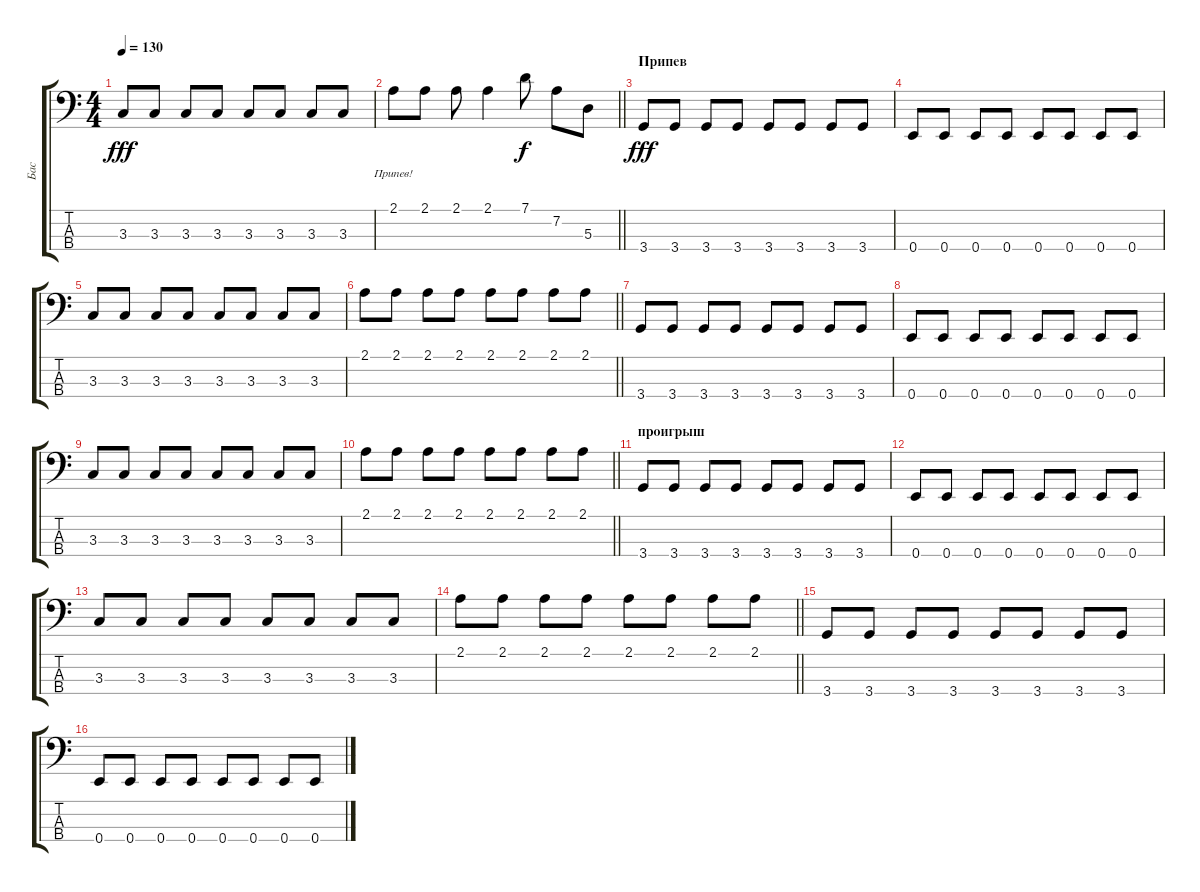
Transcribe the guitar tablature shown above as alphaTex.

\track ("Бас" "Бас") {instrument electricbasspick}
\staff {score tabs}
\tuning (G2 D2 A1 E1) {hide}
\ts (4 4)
\tempo 130
\clef f4
\ks c
3.3.8{dy fff} 3.3.8 3.3.8 3.3.8 3.3.8 3.3.8 3.3.8 3.3.8 |
\barLineRight lightlight
2.1.8{lyrics (0 "") lyrics (1 "Припев!") lyrics (2 "") lyrics (3 "") lyrics (4 "")} 2.1.8 2.1.8 2.1.4 7.1.8{dy f} 7.2.8 5.3.8 |
\section ("" "Припев")
3.4.8{dy fff} 3.4.8 3.4.8 3.4.8 3.4.8 3.4.8 3.4.8 3.4.8 |
0.4.8 0.4.8 0.4.8 0.4.8 0.4.8 0.4.8 0.4.8 0.4.8 |
3.3.8 3.3.8 3.3.8 3.3.8 3.3.8 3.3.8 3.3.8 3.3.8 |
\barLineRight lightlight
2.1.8 2.1.8 2.1.8 2.1.8 2.1.8 2.1.8 2.1.8 2.1.8 |
3.4.8 3.4.8 3.4.8 3.4.8 3.4.8 3.4.8 3.4.8 3.4.8 |
0.4.8 0.4.8 0.4.8 0.4.8 0.4.8 0.4.8 0.4.8 0.4.8 |
3.3.8 3.3.8 3.3.8 3.3.8 3.3.8 3.3.8 3.3.8 3.3.8 |
\barLineRight lightlight
2.1.8 2.1.8 2.1.8 2.1.8 2.1.8 2.1.8 2.1.8 2.1.8 |
\section ("" "проигрыш")
3.4.8 3.4.8 3.4.8 3.4.8 3.4.8 3.4.8 3.4.8 3.4.8 |
0.4.8 0.4.8 0.4.8 0.4.8 0.4.8 0.4.8 0.4.8 0.4.8 |
3.3.8 3.3.8 3.3.8 3.3.8 3.3.8 3.3.8 3.3.8 3.3.8 |
\barLineRight lightlight
2.1.8 2.1.8 2.1.8 2.1.8 2.1.8 2.1.8 2.1.8 2.1.8 |
3.4.8 3.4.8 3.4.8 3.4.8 3.4.8 3.4.8 3.4.8 3.4.8 |
0.4.8 0.4.8 0.4.8 0.4.8 0.4.8 0.4.8 0.4.8 0.4.8
